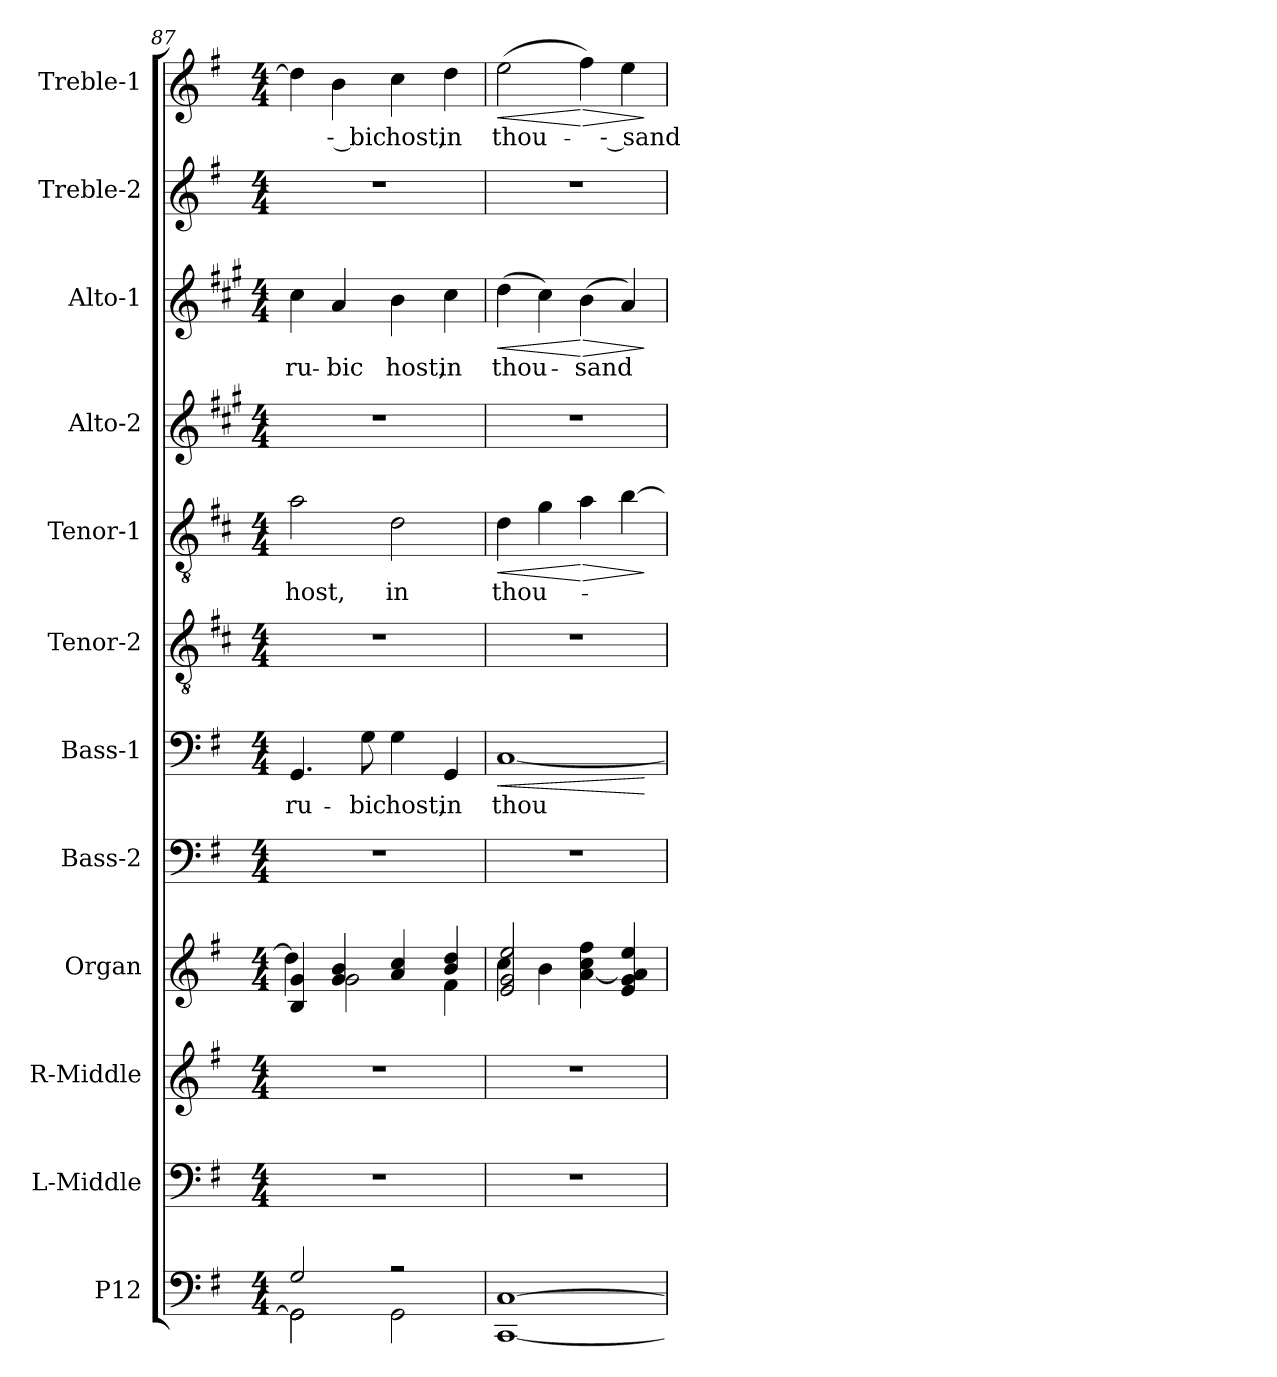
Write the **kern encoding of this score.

**kern	**kern	**kern	**kern	**kern	**kern	**text	**dynam	**kern	**kern	**text	**dynam	**kern	**kern	**text	**dynam	**kern	**kern	**text	**dynam
*part12	*part11	*part10	*part9	*part8	*part7	*part7	*part7	*part6	*part5	*part5	*part5	*part4	*part3	*part3	*part3	*part2	*part1	*part1	*part1
*staff12	*staff11	*staff10	*staff9	*staff8	*staff7	*staff7	*staff7	*staff6	*staff5	*staff5	*staff5	*staff4	*staff3	*staff3	*staff3	*staff2	*staff1	*staff1	*staff1
*I"P12	*I"L-Middle	*I"R-Middle	*I"Organ	*I"Bass-2	*I"Bass-1	*	*	*I"Tenor-2	*I"Tenor-1	*	*	*I"Alto-2	*I"Alto-1	*	*	*I"Treble-2	*I"Treble-1	*	*
*	*I'L-M	*	*	*I'B2:	*I'B:	*	*	*I'T2:	*I'T:	*	*	*I'A2:	*I'A:	*	*	*	*	*	*
*clefF4	*clefF4	*clefG2	*clefG2	*clefF4	*clefF4	*	*	*clefGv2	*clefGv2	*	*	*clefG2	*clefG2	*	*	*clefG2	*clefG2	*	*
*	*	*	*	*	*	*	*	*ITrd4c7	*ITrd4c7	*	*	*ITrd1c2	*ITrd1c2	*	*	*ITrd-7c-12	*ITrd-7c-12	*	*
*k[f#]	*k[f#]	*k[f#]	*k[f#]	*k[f#]	*k[f#]	*	*	*k[f#]	*k[f#]	*	*	*k[f#]	*k[f#]	*	*	*k[f#]	*k[f#]	*	*
*G:	*G:	*G:	*G:	*G:	*G:	*	*	*G:	*G:	*	*	*G:	*G:	*	*	*G:	*G:	*	*
*M4/4	*M4/4	*M4/4	*M4/4	*M4/4	*M4/4	*	*	*M4/4	*M4/4	*	*	*M4/4	*M4/4	*	*	*M4/4	*M4/4	*	*
=87	=87	=87	=87	=87	=87	=87	=87	=87	=87	=87	=87	=87	=87	=87	=87	=87	=87	=87	=87
*^	*	*	*^	*	*	*	*	*	*	*	*	*	*	*	*	*	*	*	*
*	*^	*	*	*	*	*	*	*	*	*	*	*	*	*	*	*	*	*	*	*	*
!	!	!	!	!	!	!	!	!	!LO:LY:b:color=#000000	!	!	!	!	!	!	!	!	!	!	!	!	!
!	!	!	!	!	!	!	!	!	!	!	!	!	!LO:LY:b:color=#000000	!	!	!	!	!	!	!	!	!
!	!	!	!	!	!	!	!	!	!	!	!	!	!	!	!	!	!LO:LY:b:color=#000000	!	!	!	!	!
2Gi/	2GGi\]	2GGi\	1r	1r	4Bi/ 4gi	4ddi\]	1r	4.GGi/	-ru-	.	1r	2di\	host,	.	1r	4bi\	-ru-	.	1r	4dddi\]	.	.
!	!	!	!	!	!	!	!	!	!	!	!	!	!	!	!	!	!LO:LY:b:color=#000000	!	!	!	!	!
!	!	!	!	!	!	!	!	!	!	!	!	!	!	!	!	!	!	!	!	!	!LO:LY:b:color=#000000	!
.	.	.	.	.	4gi/ 4bi	2gi\	.	.	.	.	.	.	.	.	.	4gi/	-bic	.	.	4bbi\	-- bic	.
!	!	!	!	!	!	!	!	!	!LO:LY:b:color=#000000	!	!	!	!	!	!	!	!	!	!	!	!	!
.	.	.	.	.	.	.	.	8Gi\	-bic	.	.	.	.	.	.	.	.	.	.	.	.	.
!	!	!	!	!	!	!	!	!	!LO:LY:b:color=#000000	!	!	!	!	!	!	!	!	!	!	!	!	!
!	!	!	!	!	!	!	!	!	!	!	!	!	!LO:LY:b:color=#000000	!	!	!	!	!	!	!	!	!
!	!	!	!	!	!	!	!	!	!	!	!	!	!	!	!	!	!LO:LY:b:color=#000000	!	!	!	!	!
!	!	!	!	!	!	!	!	!	!	!	!	!	!	!	!	!	!	!	!	!	!LO:LY:b:color=#000000	!
2r	2GGi\	2ryy	.	.	4ai/ 4cci	.	.	4Gi\	host,	.	.	2Gi\	in	.	.	4ai\	host,	.	.	4ccci\	host,	.
!	!	!	!	!	!	!	!	!	!LO:LY:b:color=#000000	!	!	!	!	!	!	!	!	!	!	!	!	!
!	!	!	!	!	!	!	!	!	!	!	!	!	!	!	!	!	!LO:LY:b:color=#000000	!	!	!	!	!
!	!	!	!	!	!	!	!	!	!	!	!	!	!	!	!	!	!	!	!	!	!LO:LY:b:color=#000000	!
.	.	.	.	.	4bi/ 4ddi	4f#i\	.	4GGi/	in	.	.	.	.	.	.	4bi\	in	.	.	4dddi\	in	.
*v	*v	*v	*	*	*	*	*	*	*	*	*	*	*	*	*	*	*	*	*	*	*	*
=88	=88	=88	=88	=88	=88	=88	=88	=88	=88	=88	=88	=88	=88	=88	=88	=88	=88	=88	=88	=88
!	!	!	!	!	!	!	!LO:LY:b:color=#000000	!LO:HP:b	!	!	!	!	!	!	!	!	!	!	!	!
!	!	!	!	!	!	!	!	!	!	!	!LO:LY:b:color=#000000	!LO:HP:b	!	!	!	!	!	!	!	!
!	!	!	!	!	!	!	!	!	!	!	!	!	!	!	!LO:LY:b:color=#000000	!LO:HP:b	!	!	!	!
!	!	!	!	!	!	!	!	!	!	!	!	!	!	!	!	!	!	!	!LO:LY:b:color=#000000	!LO:HP:b
[1CCi [1Ci	1r	1r	4cci\	2ei/ 2gi 2eei	1r	[1Ci	thou-	<	1r	4Gi\	thou-	<	1r	(4cci\	thou-	<	1r	(2eeei\	thou-	<
.	.	.	4bi\	.	.	.	.	.	.	4ci\	.	.	.	4bi\)	.	.	.	.	.	.
!	!	!	!	!	!	!	!	!	!	!	!	!LO:HP:n=1:b	!	!	!	!	!	!	!	!
!	!	!	!	!	!	!	!	!	!	!	!	!	!	!	!LO:LY:b:color=#000000	!LO:HP:n=1:b	!	!	!	!LO:HP:n=1:b
.	.	.	[4ai\ 4cci 4ff#i	2ryy	.	.	.	.	.	4di\	.	[ >	.	(4ai\	-sand	[ >	.	4fff#i\)	.	[ >
!	!	!	!	!	!	!	!	!	!	!	!	!	!	!	!	!	!	!	!LO:LY:b:color=#000000	!
.	.	.	4ei/ 4gi 4ai] 4eei	.	.	.	.	.	.	[4ei\	.	.	.	4gi/)	.	.	.	4eeei\	-- sand	.
*	*	*	*v	*v	*	*	*	*	*	*	*	*	*	*	*	*	*	*	*	*
.	.	.	.	.	.	.	[	.	.	.	]	.	.	.	]	.	.	.	]
=	=	=	=	=	=	=	=	=	=	=	=	=	=	=	=	=	=	=	=
*-	*-	*-	*-	*-	*-	*-	*-	*-	*-	*-	*-	*-	*-	*-	*-	*-	*-	*-	*-
